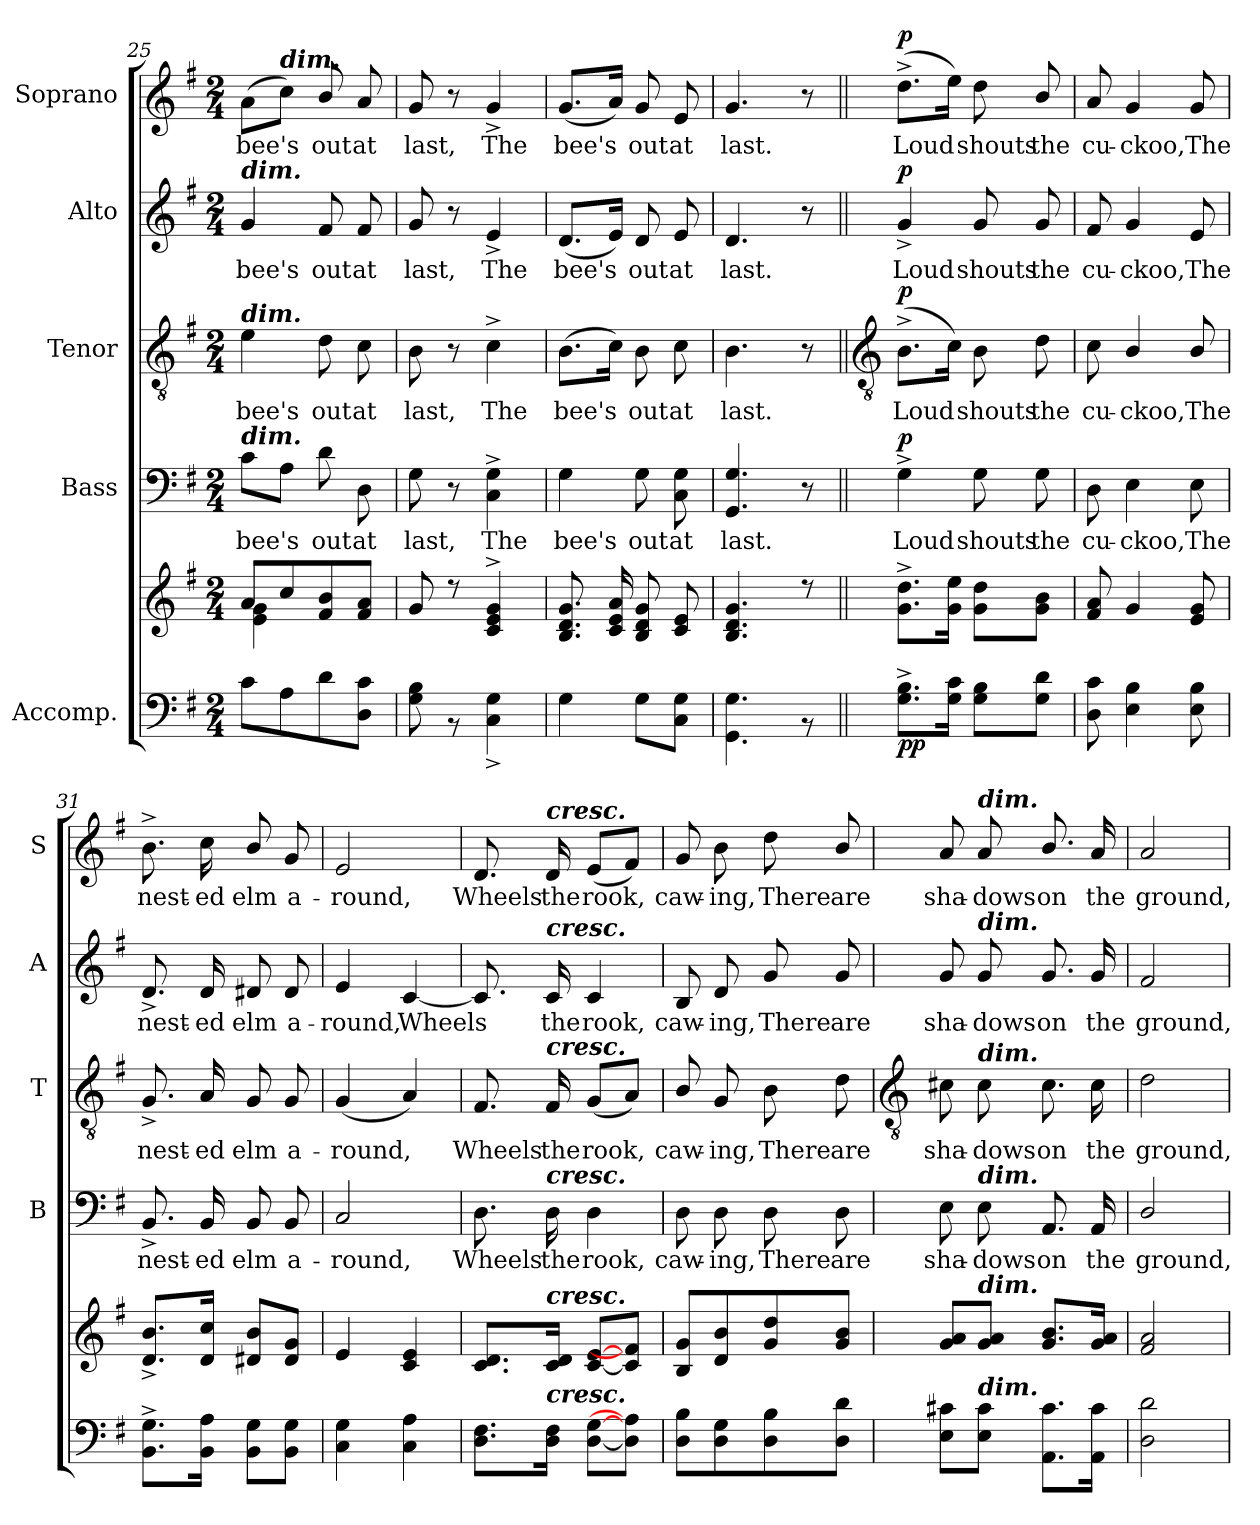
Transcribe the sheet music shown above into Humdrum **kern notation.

**kern	**kern	**dynam	**kern	**text	**dynam	**kern	**text	**dynam	**kern	**text	**dynam	**kern	**text	**dynam
*part5	*part5	*part5	*part4	*part4	*part4	*part3	*part3	*part3	*part2	*part2	*part2	*part1	*part1	*part1
*staff6	*staff5	*staff5/6	*staff4	*staff4	*staff4	*staff3	*staff3	*staff3	*staff2	*staff2	*staff2	*staff1	*staff1	*staff1
*I"Accomp.	*	*	*I"Bass	*	*	*I"Tenor	*	*	*I"Alto	*	*	*I"Soprano	*	*
*	*	*	*I'B	*	*	*I'T	*	*	*I'A	*	*	*I'S	*	*
*clefF4	*clefG2	*	*clefF4	*	*	*clefGv2	*	*	*clefG2	*	*	*clefG2	*	*
*k[f#]	*k[f#]	*	*k[f#]	*	*	*k[f#]	*	*	*k[f#]	*	*	*k[f#]	*	*
*G:	*G:	*	*G:	*	*	*G:	*	*	*G:	*	*	*G:	*	*
*M2/4	*M2/4	*	*M2/4	*	*	*M2/4	*	*	*M2/4	*	*	*M2/4	*	*
=25	=25	=25	=25	=25	=25	=25	=25	=25	=25	=25	=25	=25	=25	=25
!	!	!	!	!	!	!	!	!	!LO:TX:a:Bi:t=dim.	!	!	!	!	!
!	!	!	!	!	!	!LO:TX:a:Bi:t=dim.	!	!	!	!	!	!	!	!
!	!	!	!LO:TX:a:Bi:t=dim.	!	!	!	!	!	!	!	!	!	!	!
!LO:TX:a:Bi:t=dim.	!	!	!	!	!	!	!	!	!	!	!	!	!	!
!LO:N:vis=1	!	!	!	!LO:LY:b	!	!	!LO:LY:b	!	!	!LO:LY:b	!	!	!LO:LY:b	!
*^	*^	*	*	*	*	*	*	*	*	*	*	*	*	*
2ryy	8cL	8a/L	4e\ 4g\	.	8cL	bee's	.	4e	bee's	.	4g	bee's	.	(>8aL	bee's	.
!	!	!	!	!	!	!	!	!	!	!	!	!	!	!LO:TX:a:Bi:t=dim.	!	!
.	8A	8cc/	.	.	8AJ	.	.	.	.	.	.	.	.	8ccJ)	.	.
!	!	!	!	!	!	!LO:LY:b	!	!	!LO:LY:b	!	!	!LO:LY:b	!	!	!LO:LY:b	!
.	8d	8f#/ 8b/	4ryy	.	8d	out	.	8d	out	.	8f#	out	.	8b/	out	.
!	!	!	!	!	!	!LO:LY:b	!	!	!LO:LY:b	!	!	!LO:LY:b	!	!	!LO:LY:b	!
.	8D 8cJ	8f# 8aJ	.	.	8D	at	.	8c	at	.	8f#	at	.	8a	at	.
=26	=26	=26	=26	=26	=26	=26	=26	=26	=26	=26	=26	=26	=26	=26	=26	=26
!LO:N:vis=1	!	!	!LO:N:vis=1	!	!	!LO:LY:b	!	!	!LO:LY:b	!	!	!LO:LY:b	!	!	!LO:LY:b	!
2ryy	8G 8B	8g	2ryy	.	8G	last,	.	8B	last,	.	8g	last,	.	8g	last,	.
.	8r	8r	.	.	8r	.	.	8r	.	.	8r	.	.	8r	.	.
!	!	!	!	!	!	!LO:LY:b	!	!	!LO:LY:b	!	!	!LO:LY:b	!	!	!LO:LY:b	!
.	4C^ 4G^	4c^ 4e^ 4g^	.	.	4C^ 4G^	The	.	4c^	The	.	4e^	The	.	4g^	The	.
=27	=27	=27	=27	=27	=27	=27	=27	=27	=27	=27	=27	=27	=27	=27	=27	=27
!LO:N:vis=1	!	!	!LO:N:vis=1	!	!	!LO:LY:b	!	!	!LO:LY:b	!	!	!LO:LY:b	!	!	!LO:LY:b	!
2ryy	4G	8.B 8.d 8.gL	2ryy	.	4G	bee's	.	(>8.BL	bee's	.	(<8.dL	bee's	.	(<8.gL	bee's	.
.	.	16c 16e 16aL	.	.	.	.	.	16cJ)	.	.	16eJ)	.	.	16aJ)	.	.
!	!	!	!	!	!	!LO:LY:b	!	!	!LO:LY:b	!	!	!LO:LY:b	!	!	!LO:LY:b	!
.	8GL	8B 8d 8g	.	.	8G	out	.	8B	out	.	8d	out	.	8g	out	.
!	!	!	!	!	!	!LO:LY:b	!	!	!LO:LY:b	!	!	!LO:LY:b	!	!	!LO:LY:b	!
.	8C 8GJ	8c 8eJ	.	.	8C 8G	at	.	8c	at	.	8e	at	.	8e	at	.
=28	=28	=28	=28	=28	=28	=28	=28	=28	=28	=28	=28	=28	=28	=28	=28	=28
!LO:N:vis=1	!	!	!LO:N:vis=1	!	!	!LO:LY:b	!	!	!LO:LY:b	!	!	!LO:LY:b	!	!	!LO:LY:b	!
2ryy	4.GG 4.G	4.B 4.d 4.g	2ryy	.	4.GG 4.G	last.	.	4.B	last.	.	4.d	last.	.	4.g	last.	.
.	8r	8r	.	.	8r	.	.	8r	.	.	8r	.	.	8r	.	.
*v	*v	*	*	*	*	*	*	*	*	*	*	*	*	*	*	*
*	*v	*v	*	*	*	*	*	*	*	*	*	*	*	*	*
!!LO:LB:g=z
=29||	=29||	=29||	=29||	=29||	=29||	=29||	=29||	=29||	=29||	=29||	=29||	=29||	=29||	=29||
*	*	*	*	*	*	*clefGv2	*	*	*	*	*	*	*	*
*^	*	*	*	*	*	*	*	*	*	*	*	*	*	*
!	!	!	!LO:DY:b=2	!	!LO:LY:b	!	!	!LO:LY:b	!	!	!LO:LY:b	!	!	!LO:LY:b	!
!	!	!	!LO:DY:n=1:b	!	!	!LO:DY:b	!	!	!LO:DY:b	!	!	!LO:DY:b	!	!	!LO:DY:b
*v	*v	*	*	*	*	*	*	*	*	*	*	*	*	*	*
8.G^ 8.B^L	8.g^ 8.dd^L	p p	4G^	Loud	p	(>8.B^L	Loud	p	4g^	Loud	p	(>8.dd^L	Loud	p
16G 16cJ	16g 16eeJ	.	.	.	.	16cJ)	.	.	.	.	.	16eeJ)	.	.
!	!	!	!	!LO:LY:b	!	!	!LO:LY:b	!	!	!LO:LY:b	!	!	!LO:LY:b	!
8G 8BL	8g 8ddL	.	8G	shouts	.	8B	shouts	.	8g	shouts	.	8dd	shouts	.
!	!	!	!	!LO:LY:b	!	!	!LO:LY:b	!	!	!LO:LY:b	!	!	!LO:LY:b	!
8G 8dJ	8g 8bJ	.	8G	the	.	8d	the	.	8g	the	.	8b/	the	.
=30	=30	=30	=30	=30	=30	=30	=30	=30	=30	=30	=30	=30	=30	=30
!	!	!	!	!LO:LY:b	!	!	!LO:LY:b	!	!	!LO:LY:b	!	!	!LO:LY:b	!
8D 8c	8f# 8a	.	8D	cu-	.	8c	cu-	.	8f#	cu-	.	8a	cu-	.
!	!	!	!	!LO:LY:b	!	!	!LO:LY:b	!	!	!LO:LY:b	!	!	!LO:LY:b	!
4E 4B	4g	.	4E	-ckoo,	.	4B/	-ckoo,	.	4g	-ckoo,	.	4g	-ckoo,	.
!	!	!	!	!LO:LY:b	!	!	!LO:LY:b	!	!	!LO:LY:b	!	!	!LO:LY:b	!
8E 8B	8e 8g	.	8E	The	.	8B/	The	.	8e	The	.	8g	The	.
=31	=31	=31	=31	=31	=31	=31	=31	=31	=31	=31	=31	=31	=31	=31
!	!	!	!	!LO:LY:b	!	!	!LO:LY:b	!	!	!LO:LY:b	!	!	!LO:LY:b	!
8.BB^ 8.G^L	8.d^ 8.b^L	.	8.BB^	nest-	.	8.G^	nest-	.	8.d^	nest-	.	8.b^	nest-	.
!	!	!	!	!LO:LY:b	!	!	!LO:LY:b	!	!	!LO:LY:b	!	!	!LO:LY:b	!
16BB 16AJ	16d 16ccJ	.	16BB	-ed	.	16A	-ed	.	16d	-ed	.	16cc	-ed	.
!	!	!	!	!LO:LY:b	!	!	!LO:LY:b	!	!	!LO:LY:b	!	!	!LO:LY:b	!
8BB 8GL	8d#X 8bL	.	8BB	elm	.	8G	elm	.	8d#X	elm	.	8b/	elm	.
!	!	!	!	!LO:LY:b	!	!	!LO:LY:b	!	!	!LO:LY:b	!	!	!LO:LY:b	!
8BB 8GJ	8d# 8gJ	.	8BB	a-	.	8G	a-	.	8d#	a-	.	8g	a-	.
=32	=32	=32	=32	=32	=32	=32	=32	=32	=32	=32	=32	=32	=32	=32
!	!	!	!	!LO:LY:b	!	!	!LO:LY:b	!	!	!LO:LY:b	!	!	!LO:LY:b	!
4C 4G	4e	.	2C	-round,	.	(<4G	-round,	.	4e	-round,	.	2e	-round,	.
!	!	!	!	!	!	!	!	!	!	!LO:LY:b	!	!	!	!
4C 4A	4c 4e	.	.	.	.	4A)	.	.	[4c	Wheels	.	.	.	.
=33	=33	=33	=33	=33	=33	=33	=33	=33	=33	=33	=33	=33	=33	=33
!	!	!	!	!LO:LY:b	!	!	!LO:LY:b	!	!	!	!	!	!LO:LY:b	!
8.D 8.F#L	8.c 8.dL	.	8.D	Wheels	.	8.F#	Wheels	.	8.c]	.	.	8.d	Wheels	.
!	!	!	!	!	!	!	!	!	!	!	!	!LO:TX:a:Bi:t=cresc.	!	!
!	!	!	!	!	!	!	!	!	!LO:TX:a:Bi:t=cresc.	!	!	!	!	!
!	!	!	!	!	!	!LO:TX:a:Bi:t=cresc.	!	!	!	!	!	!	!	!
!	!	!	!LO:TX:a:Bi:t=cresc.	!	!	!	!	!	!	!	!	!	!	!
!	!LO:TX:a:Bi:t=cresc.	!	!	!	!	!	!	!	!	!	!	!	!	!
!LO:TX:a:Bi:t=cresc.	!	!	!	!	!	!	!	!	!	!	!	!	!	!
!	!	!	!	!LO:LY:b	!	!	!LO:LY:b	!	!	!LO:LY:b	!	!	!LO:LY:b	!
16D 16F#J	16c 16dJ	.	16D	the	.	16F#	the	.	16c	the	.	16d	the	.
!	!	!	!	!LO:LY:b	!	!	!LO:LY:b	!	!	!LO:LY:b	!	!	!LO:LY:b	!
[8D [8GL	[8c [8eL	.	4D	rook,	.	(<8GL	rook,	.	4c	rook,	.	(<8eL	rook,	.
8D] 8A]J	8c] 8f#]J	.	.	.	.	8AJ)	.	.	.	.	.	8f#J)	.	.
=34	=34	=34	=34	=34	=34	=34	=34	=34	=34	=34	=34	=34	=34	=34
!	!	!	!	!LO:LY:b	!	!	!LO:LY:b	!	!	!LO:LY:b	!	!	!LO:LY:b	!
8D 8BL	8B 8gL	.	8D	caw-	.	8B/	caw-	.	8B	caw-	.	8g	caw-	.
!	!	!	!	!LO:LY:b	!	!	!LO:LY:b	!	!	!LO:LY:b	!	!	!LO:LY:b	!
8D 8G	8d 8b	.	8D	-ing,	.	8G	-ing,	.	8d	-ing,	.	8b	-ing,	.
!	!	!	!	!LO:LY:b	!	!	!LO:LY:b	!	!	!LO:LY:b	!	!	!LO:LY:b	!
8D 8B	8g 8dd	.	8D	There	.	8B	There	.	8g	There	.	8dd	There	.
!	!	!	!	!LO:LY:b	!	!	!LO:LY:b	!	!	!LO:LY:b	!	!	!LO:LY:b	!
8D 8dJ	8g/ 8b/J	.	8D	are	.	8d	are	.	8g	are	.	8b/	are	.
!!LO:LB:g=z
=35	=35	=35	=35	=35	=35	=35	=35	=35	=35	=35	=35	=35	=35	=35
*	*	*	*	*	*	*clefGv2	*	*	*	*	*	*	*	*
!	!	!	!	!LO:LY:b	!	!	!LO:LY:b	!	!	!LO:LY:b	!	!	!LO:LY:b	!
8E 8c#XL	8g 8aL	.	8E	sha-	.	8c#X	sha-	.	8g	sha-	.	8a	sha-	.
!	!	!	!	!	!	!	!	!	!	!	!	!LO:TX:a:Bi:t=dim.	!	!
!	!	!	!	!	!	!	!	!	!LO:TX:a:Bi:t=dim.	!	!	!	!	!
!	!	!	!	!	!	!LO:TX:a:Bi:t=dim.	!	!	!	!	!	!	!	!
!	!	!	!LO:TX:a:Bi:t=dim.	!	!	!	!	!	!	!	!	!	!	!
!	!LO:TX:a:Bi:t=dim.	!	!	!	!	!	!	!	!	!	!	!	!	!
!LO:TX:a:Bi:t=dim.	!	!	!	!	!	!	!	!	!	!	!	!	!	!
!	!	!	!	!LO:LY:b	!	!	!LO:LY:b	!	!	!LO:LY:b	!	!	!LO:LY:b	!
8E 8c#J	8g 8aJ	.	8E	-dows	.	8c#	-dows	.	8g	-dows	.	8a	-dows	.
!	!	!	!	!LO:LY:b	!	!	!LO:LY:b	!	!	!LO:LY:b	!	!	!LO:LY:b	!
8.AA 8.c#L	8.g 8.bL	.	8.AA	on	.	8.c#	on	.	8.g	on	.	8.b/	on	.
!	!	!	!	!LO:LY:b	!	!	!LO:LY:b	!	!	!LO:LY:b	!	!	!LO:LY:b	!
16AA 16c#J	16g 16aJ	.	16AA	the	.	16c#	the	.	16g	the	.	16a	the	.
=36	=36	=36	=36	=36	=36	=36	=36	=36	=36	=36	=36	=36	=36	=36
!	!	!	!	!LO:LY:b	!	!	!LO:LY:b	!	!	!LO:LY:b	!	!	!LO:LY:b	!
2D 2d	2f# 2a	.	2D/	ground,	.	2d	ground,	.	2f#	ground,	.	2a	ground,	.
=	=	=	=	=	=	=	=	=	=	=	=	=	=	=
*-	*-	*-	*-	*-	*-	*-	*-	*-	*-	*-	*-	*-	*-	*-
